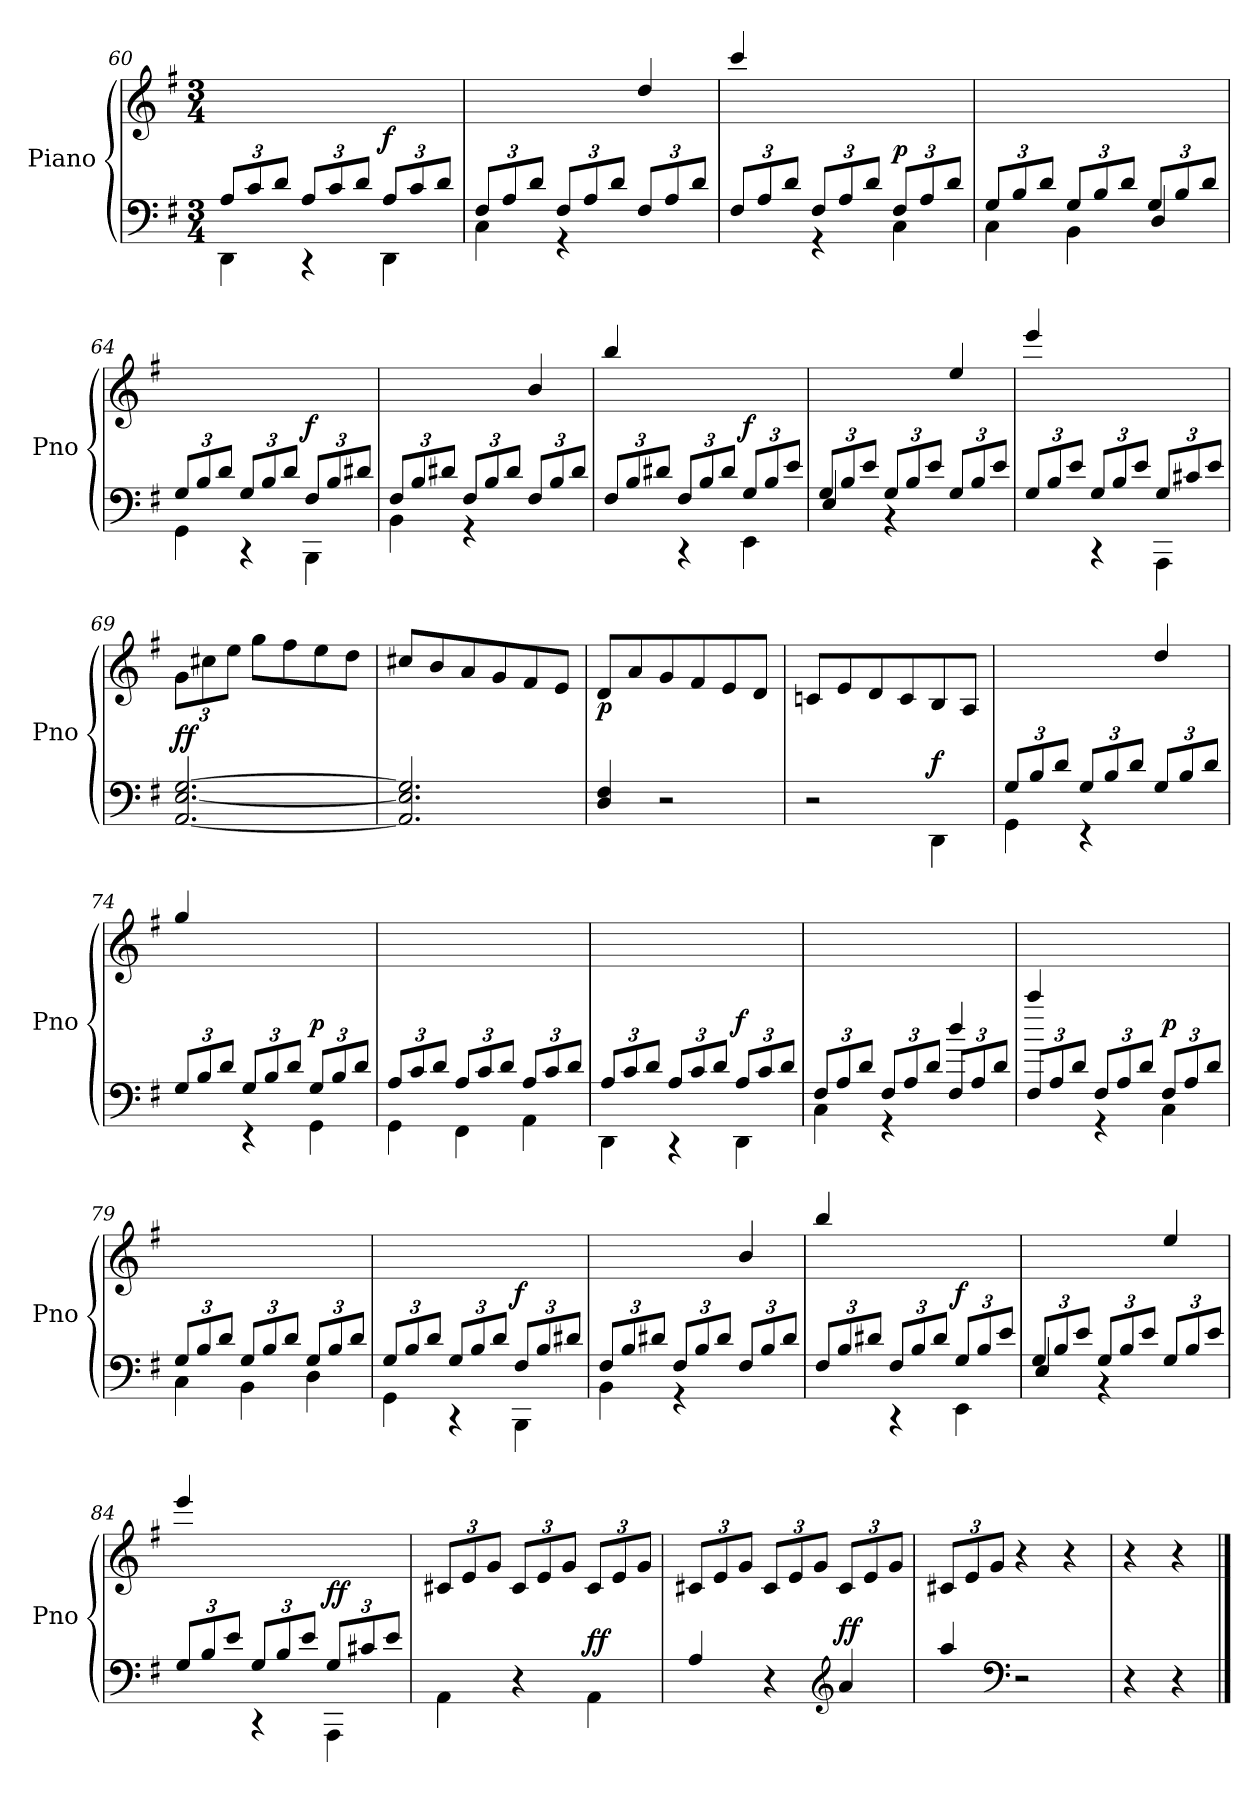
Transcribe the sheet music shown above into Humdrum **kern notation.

**kern	**kern	**dynam
*part1	*part1	*part1
*staff2	*staff1	*staff1/2
*I"Piano	*	*
*I'Pno	*	*
*clefF4	*clefG2	*
*k[f#]	*k[f#]	*
*G:	*G:	*
*M3/4	*M3/4	*
*Xbrackettup	*	*
=60	=60	=60
*^	*	*
12A/L	4DD\	2.ryy	.
12c/	.	.	.
12d/J	.	.	.
12A/L	4r	.	.
12c/	.	.	.
12d/J	.	.	.
!	!	!	!LO:DY:a=2
12A/L	4DD\	.	f
12c/	.	.	.
12d/J	.	.	.
!!LO:LB:g=z
=61	=61	=61	=61
12F#/L	4C\	2ryy	.
12A/	.	.	.
12d/J	.	.	.
12F#/L	4r	.	.
12A/	.	.	.
12d/J	.	.	.
12F#/L	4ryy	4dd/	.
12A/	.	.	.
12d/J	.	.	.
=62	=62	=62	=62
12F#/L	4ryy	4ccc/	.
12A/	.	.	.
12d/J	.	.	.
12F#/L	4r	2ryy	.
12A/	.	.	.
12d/J	.	.	.
!	!	!	!LO:DY:a=2
12F#/L	4C\	.	p
12A/	.	.	.
12d/J	.	.	.
=63	=63	=63	=63
12G/L	4C\	2.ryy	.
12B/	.	.	.
12d/J	.	.	.
12G/L	4BB\	.	.
12B/	.	.	.
12d/J	.	.	.
12G/L	4D/	.	.
12B/	.	.	.
12d/J	.	.	.
=64	=64	=64	=64
12G/L	4GG\	2.ryy	.
12B/	.	.	.
12d/J	.	.	.
12G/L	4r	.	.
12B/	.	.	.
12d/J	.	.	.
!	!	!	!LO:DY:a=2
12F#/L	4BBB\	.	f
12B/	.	.	.
12d#X/J	.	.	.
!!LO:LB:g=z
=65	=65	=65	=65
12F#/L	4BB\	2ryy	.
12B/	.	.	.
12d#X/J	.	.	.
12F#/L	4r	.	.
12B/	.	.	.
12d#/J	.	.	.
12F#/L	4ryy	4b/	.
12B/	.	.	.
12d#/J	.	.	.
=66	=66	=66	=66
12F#/L	4ryy	4bb/	.
12B/	.	.	.
12d#X/J	.	.	.
12F#/L	4r	2ryy	.
12B/	.	.	.
12d#/J	.	.	.
!	!	!	!LO:DY:a=2
12G/L	4EE\	.	f
12B/	.	.	.
12e/J	.	.	.
=67	=67	=67	=67
12G/L	4E/	2ryy	.
12B/	.	.	.
12e/J	.	.	.
12G/L	4r	.	.
12B/	.	.	.
12e/J	.	.	.
12G/L	4ryy	4ee/	.
12B/	.	.	.
12e/J	.	.	.
=68	=68	=68	=68
12G/L	4ryy	4eee/	.
12B/	.	.	.
12e/J	.	.	.
12G/L	4r	2ryy	.
12B/	.	.	.
12e/J	.	.	.
12G/L	4AAA\	.	.
12c#X/	.	.	.
12e/J	.	.	.
*v	*v	*	*
!!LO:LB:g=z
=69	=69	=69
*	*Xbrackettup	*
!	!	!LO:DY:b
[2.AA/ [2.E/ [2.G/	12g\L	ff
.	12cc#X\	.
.	12ee\J	.
.	8gg\L	.
.	8ff#\	.
.	8ee\	.
.	8dd\J	.
=70	=70	=70
2.AA/] 2.E/] 2.G/]	8cc#X/L	.
.	8b/	.
.	8a/	.
.	8g/	.
.	8f#/	.
.	8e/J	.
=71	=71	=71
!	!	!LO:DY:b
4D/ 4F#/	8d/L	p
.	8a/	.
2r	8g/	.
.	8f#/	.
.	8e/	.
.	8d/J	.
=72	=72	=72
2r	8cn/L	.
.	8e/	.
.	8d/	.
.	8c/	.
!	!	!LO:DY:a=2
4DD\	8B/	f
.	8A/J	.
=73	=73	=73
*^	*	*
12G/L	4GG\	2ryy	.
12B/	.	.	.
12d/J	.	.	.
12G/L	4r	.	.
12B/	.	.	.
12d/J	.	.	.
12G/L	4ryy	4dd/	.
12B/	.	.	.
12d/J	.	.	.
=74	=74	=74	=74
12G/L	4ryy	4gg/	.
12B/	.	.	.
12d/J	.	.	.
12G/L	4r	2ryy	.
12B/	.	.	.
12d/J	.	.	.
!	!	!	!LO:DY:a=2
12G/L	4GG\	.	p
12B/	.	.	.
12d/J	.	.	.
!!LO:PB:g=z
=75	=75	=75	=75
12A/L	4GG\	2.ryy	.
12c/	.	.	.
12d/J	.	.	.
12A/L	4FF#\	.	.
12c/	.	.	.
12d/J	.	.	.
12A/L	4AA\	.	.
12c/	.	.	.
12d/J	.	.	.
=76	=76	=76	=76
12A/L	4DD\	2.ryy	.
12c/	.	.	.
12d/J	.	.	.
12A/L	4r	.	.
12c/	.	.	.
12d/J	.	.	.
!	!	!	!LO:DY:a=2
12A/L	4DD\	.	f
12c/	.	.	.
12d/J	.	.	.
=77	=77	=77	=77
12F#/L	4C\	2.ryy	.
12A/	.	.	.
12d/J	.	.	.
12F#/L	4r	.	.
12A/	.	.	.
12d/J	.	.	.
12F#/L	4dd/	.	.
12A/	.	.	.
12d/J	.	.	.
=78	=78	=78	=78
12F#/L	4ccc/	2.ryy	.
12A/	.	.	.
12d/J	.	.	.
12F#/L	4r	.	.
12A/	.	.	.
12d/J	.	.	.
!	!	!	!LO:DY:a=2
12F#/L	4C\	.	p
12A/	.	.	.
12d/J	.	.	.
!!LO:LB:g=z
=79	=79	=79	=79
12G/L	4C\	2.ryy	.
12B/	.	.	.
12d/J	.	.	.
12G/L	4BB\	.	.
12B/	.	.	.
12d/J	.	.	.
12G/L	4D\	.	.
12B/	.	.	.
12d/J	.	.	.
=80	=80	=80	=80
12G/L	4GG\	2.ryy	.
12B/	.	.	.
12d/J	.	.	.
12G/L	4r	.	.
12B/	.	.	.
12d/J	.	.	.
!	!	!	!LO:DY:a=2
12F#/L	4BBB\	.	f
12B/	.	.	.
12d#X/J	.	.	.
=81	=81	=81	=81
12F#/L	4BB\	2ryy	.
12B/	.	.	.
12d#X/J	.	.	.
12F#/L	4r	.	.
12B/	.	.	.
12d#/J	.	.	.
12F#/L	4ryy	4b/	.
12B/	.	.	.
12d#/J	.	.	.
=82	=82	=82	=82
12F#/L	4ryy	4bb/	.
12B/	.	.	.
12d#X/J	.	.	.
12F#/L	4r	2ryy	.
12B/	.	.	.
12d#/J	.	.	.
!	!	!	!LO:DY:a=2
12G/L	4EE\	.	f
12B/	.	.	.
12e/J	.	.	.
!!LO:LB:g=z
=83	=83	=83	=83
12G/L	4E/	2ryy	.
12B/	.	.	.
12e/J	.	.	.
12G/L	4r	.	.
12B/	.	.	.
12e/J	.	.	.
12G/L	4ryy	4ee/	.
12B/	.	.	.
12e/J	.	.	.
=84	=84	=84	=84
12G/L	4ryy	4eee/	.
12B/	.	.	.
12e/J	.	.	.
12G/L	4r	2ryy	.
12B/	.	.	.
12e/J	.	.	.
!	!	!	!LO:DY:a=2
12G/L	4AAA\	.	ff
12c#X/	.	.	.
12e/J	.	.	.
*v	*v	*	*
=85	=85	=85
4AA\	12c#X/L	.
.	12e/	.
.	12g/J	.
4r	12c#/L	.
.	12e/	.
.	12g/J	.
!	!	!LO:DY:a=2
4AA\	12c#/L	ff
.	12e/	.
.	12g/J	.
=86	=86	=86
4A/	12c#X/L	.
.	12e/	.
.	12g/J	.
4r	12c#/L	.
.	12e/	.
.	12g/J	.
*clefG2	*	*
!	!	!LO:DY:a=2
4a/	12c#/L	ff
.	12e/	.
.	12g/J	.
=87	=87	=87
4aa/	12c#X/L	.
.	12e/	.
.	12g/J	.
*clefF4	*	*
2r	4r	.
.	4r	.
=88	=88	=88
4r	4r	.
4r	4r	.
==	==	==
*-	*-	*-
